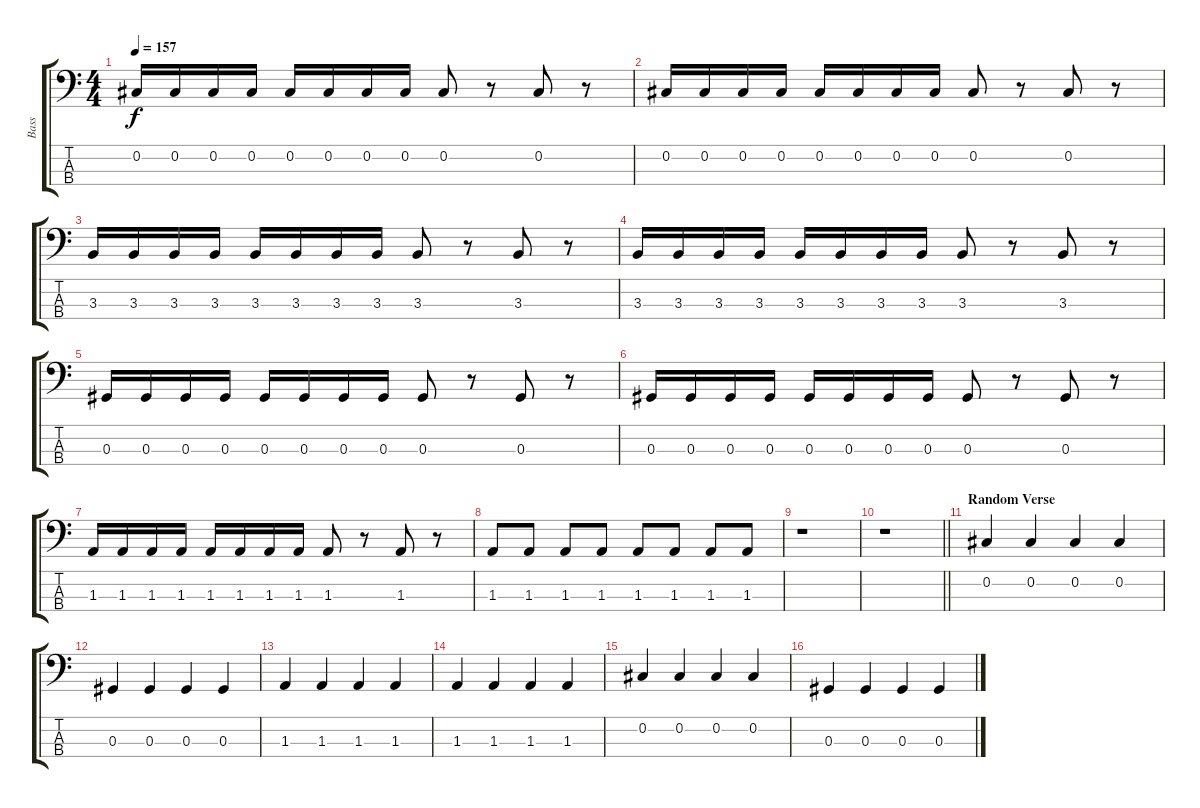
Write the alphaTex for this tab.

\track ("Bass" "Bass") {instrument electricbassfinger}
\staff {score tabs}
\tuning (Gb2 Db2 Ab1 Db1) {hide}
\ts (4 4)
\tempo 157
\clef f4
\ks c
0.2.16{dy f} 0.2.16 0.2.16 0.2.16 0.2.16 0.2.16 0.2.16 0.2.16 0.2.8 r.8 0.2.8 r.8 |
0.2.16 0.2.16 0.2.16 0.2.16 0.2.16 0.2.16 0.2.16 0.2.16 0.2.8 r.8 0.2.8 r.8 |
3.3.16 3.3.16 3.3.16 3.3.16 3.3.16 3.3.16 3.3.16 3.3.16 3.3.8 r.8 3.3.8 r.8 |
3.3.16 3.3.16 3.3.16 3.3.16 3.3.16 3.3.16 3.3.16 3.3.16 3.3.8 r.8 3.3.8 r.8 |
0.3.16 0.3.16 0.3.16 0.3.16 0.3.16 0.3.16 0.3.16 0.3.16 0.3.8 r.8 0.3.8 r.8 |
0.3.16 0.3.16 0.3.16 0.3.16 0.3.16 0.3.16 0.3.16 0.3.16 0.3.8 r.8 0.3.8 r.8 |
1.3.16 1.3.16 1.3.16 1.3.16 1.3.16 1.3.16 1.3.16 1.3.16 1.3.8 r.8 1.3.8 r.8 |
1.3.8 1.3.8 1.3.8 1.3.8 1.3.8 1.3.8 1.3.8 1.3.8 |
r.1 |
\barLineRight lightlight
r.1 |
\section ("" "Random Verse")
0.2.4 0.2.4 0.2.4 0.2.4 |
0.3.4 0.3.4 0.3.4 0.3.4 |
1.3.4 1.3.4 1.3.4 1.3.4 |
1.3.4 1.3.4 1.3.4 1.3.4 |
0.2.4 0.2.4 0.2.4 0.2.4 |
0.3.4 0.3.4 0.3.4 0.3.4
